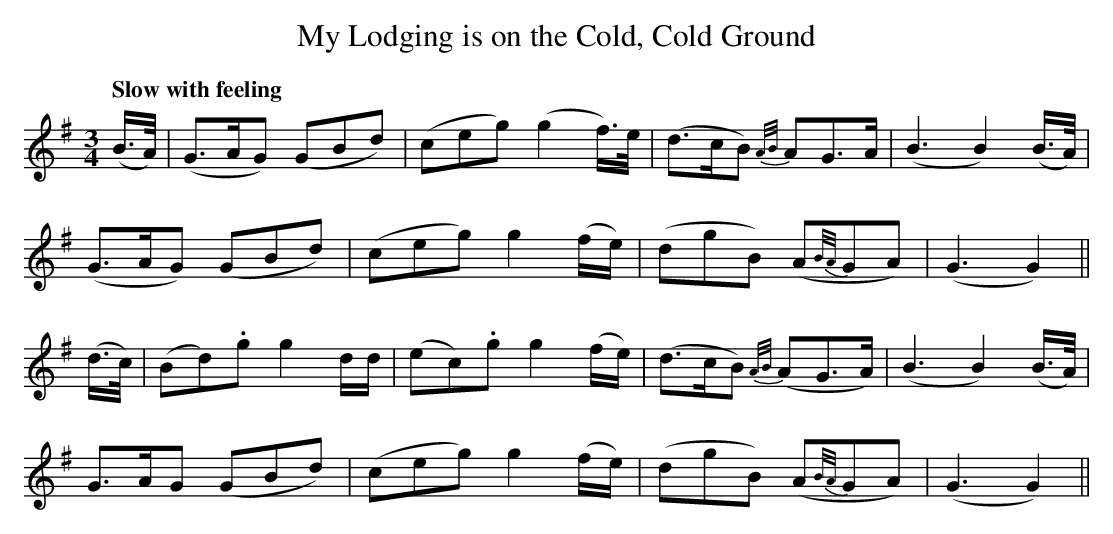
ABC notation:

X:1
T:My Lodging is on the Cold, Cold Ground
M:3/4
L:1/8
Q:"Slow with feeling"
K:G
(B/>A/) | (G>AG) (GBd) | (ceg) (g2 f/>)e/ | (d>cB) {A/B/}AG>A | (B3B2) (B/>A/) |
(G>AG) (GBd) | (ceg) g2 (f/e/) | (dgB) (A{B/A/}GA) | (G3 G2) ||
(d/>c/) | (Bd).g g2 d/d/ | (ec).g g2 (f/e/) | (d>cB) {A/B/}(AG>A) | (B3B2) (B/>A/) |
G>AG (GBd) | (ceg) g2(f/e/) | (dgB) (A{B/A/}GA) | (G3 G2) ||
